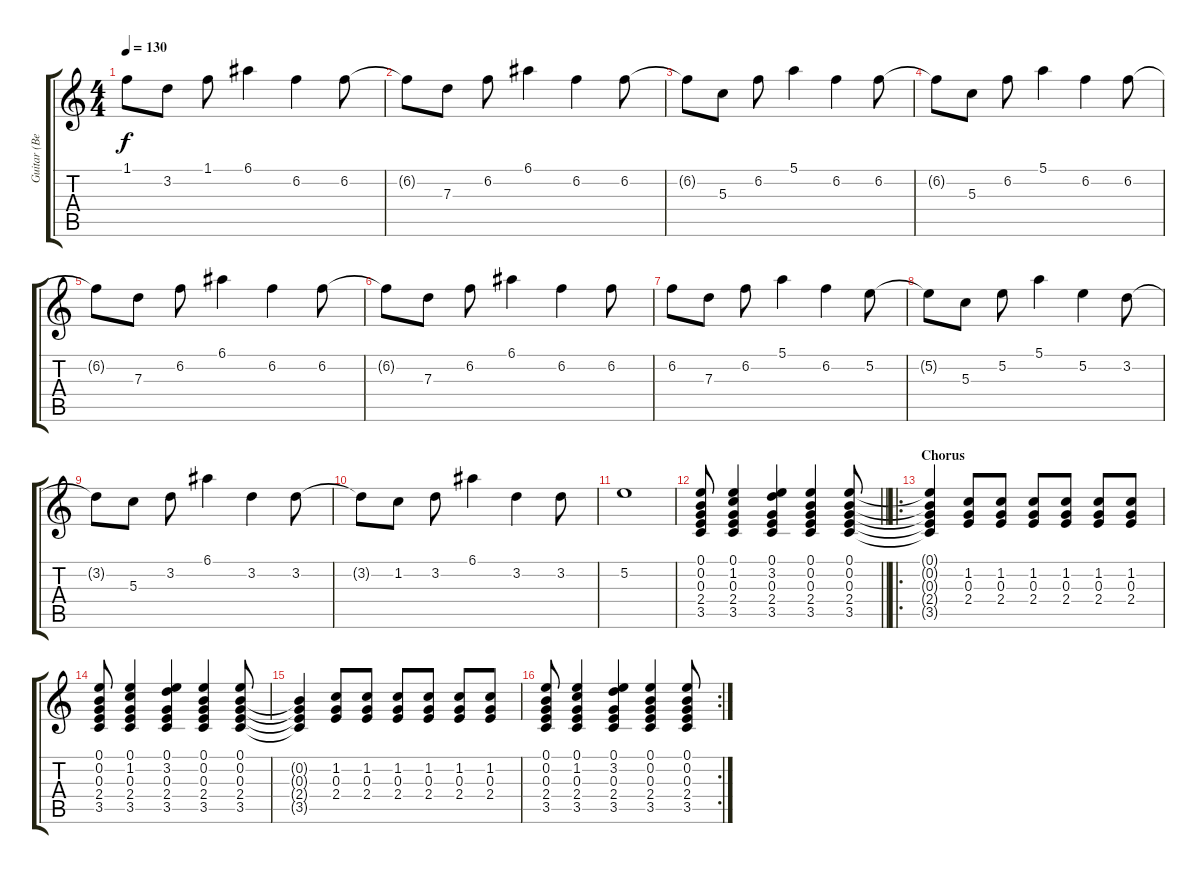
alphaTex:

\track ("Guitar (Bernard Sumner)" "Guitar (Be") {instrument distortionguitar}
\staff {score tabs}
\tuning (E4 B3 G3 D3 A2 E2) {hide}
\ts (4 4)
\tempo 130
\clef g2
\ks c
1.1{t}.8{dy f} 3.2.8 1.1.8 6.1.4 6.2.4 6.2.8 |
6.2{t}.8 7.3.8 6.2.8 6.1.4 6.2.4 6.2.8 |
6.2{t}.8 5.3.8 6.2.8 5.1.4 6.2.4 6.2.8 |
6.2{t}.8 5.3.8 6.2.8 5.1.4 6.2.4 6.2.8 |
6.2{t}.8 7.3.8 6.2.8 6.1.4 6.2.4 6.2.8 |
6.2{t}.8 7.3.8 6.2.8 6.1.4 6.2.4 6.2.8 |
6.2.8 7.3.8 6.2.8 5.1.4 6.2.4 5.2.8 |
5.2{t}.8 5.3.8 5.2.8 5.1.4 5.2.4 3.2.8 |
3.2{t}.8 5.3.8 3.2.8 6.1.4 3.2.4 3.2.8 |
3.2{t}.8 1.2.8 3.2.8 6.1.4 3.2.4 3.2.8 |
5.2.1 |
\barLineRight lightlight
(0.1 0.2 0.3 2.4 3.5).8{volume 8 instrument distortionguitar} (0.1 1.2 0.3 2.4 3.5).4 (0.1 3.2 0.3 2.4 3.5).4 (0.1 0.2 0.3 2.4 3.5).4 (0.1 0.2 0.3 2.4 3.5).8 |
\ro
\section ("" "Chorus")
(0.1{t} 0.2{t} 0.3{t} 2.4{t} 3.5{t}).4 (1.2 0.3 2.4).8 (1.2 0.3 2.4).8 (1.2 0.3 2.4).8 (1.2 0.3 2.4).8 (1.2 0.3 2.4).8 (1.2 0.3 2.4).8 |
(0.1 0.2 0.3 2.4 3.5).8 (0.1 1.2 0.3 2.4 3.5).4 (0.1 3.2 0.3 2.4 3.5).4 (0.1 0.2 0.3 2.4 3.5).4 (0.1 0.2 0.3 2.4 3.5).8 |
(0.2{t} 0.3{t} 2.4{t} 3.5{t}).4 (1.2 0.3 2.4).8 (1.2 0.3 2.4).8 (1.2 0.3 2.4).8 (1.2 0.3 2.4).8 (1.2 0.3 2.4).8 (1.2 0.3 2.4).8 |
\rc 2
(0.1 0.2 0.3 2.4 3.5).8 (0.1 1.2 0.3 2.4 3.5).4 (0.1 3.2 0.3 2.4 3.5).4 (0.1 0.2 0.3 2.4 3.5).4 (0.1 0.2 0.3 2.4 3.5).8
